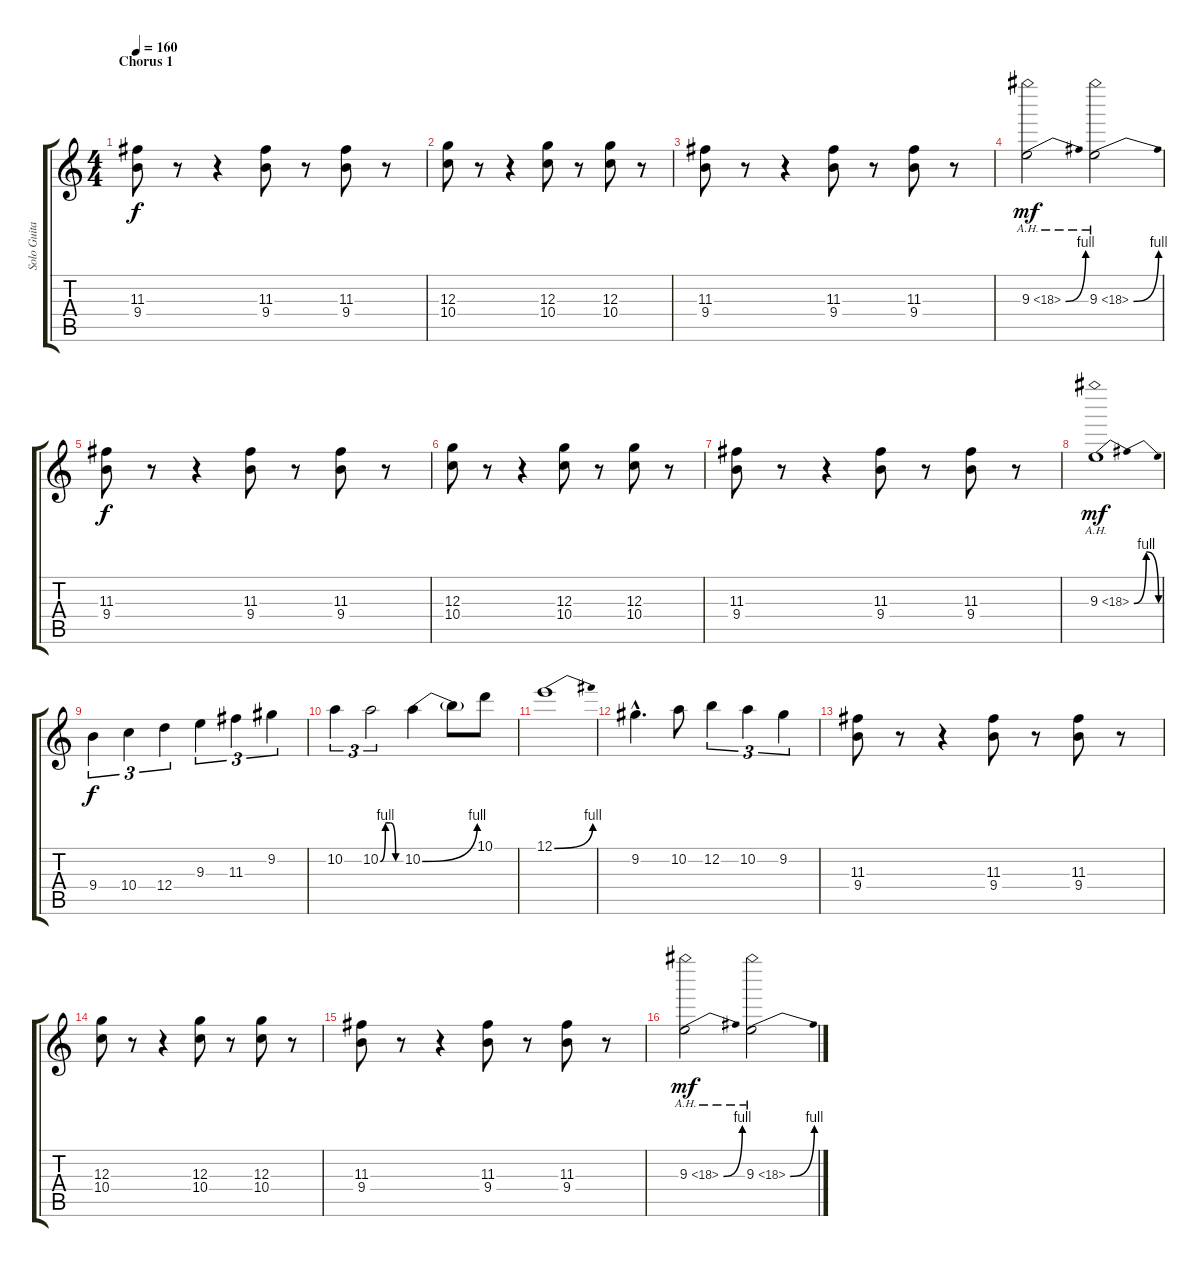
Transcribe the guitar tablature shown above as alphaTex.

\track ("Solo Guitar" "Solo Guita") {instrument distortionguitar}
\staff {score tabs}
\tuning (E4 B3 G3 D3 A2 E2) {hide}
\ts (4 4)
\section ("" "Chorus 1")
\tempo 160
\clef g2
\ks c
(11.3 9.4).8{dy f} r.8 r.4 (11.3 9.4).8 r.8 (11.3 9.4).8 r.8 |
(12.3 10.4).8 r.8 r.4 (12.3 10.4).8 r.8 (12.3 10.4).8 r.8 |
(11.3 9.4).8 r.8 r.4 (11.3 9.4).8 r.8 (11.3 9.4).8 r.8 |
9.3{be (bend 0 0 60 4) ah 9}.2{dy mf} 9.3{be (bend 0 0 60 4) ah 9}.2 |
(11.3 9.4).8{dy f} r.8 r.4 (11.3 9.4).8 r.8 (11.3 9.4).8 r.8 |
(12.3 10.4).8 r.8 r.4 (12.3 10.4).8 r.8 (12.3 10.4).8 r.8 |
(11.3 9.4).8 r.8 r.4 (11.3 9.4).8 r.8 (11.3 9.4).8 r.8 |
9.3{be (bendrelease 0 0 9 4 20 4 60 0) ah 9}.1{dy mf} |
9.4.4{tu (3 2) dy f} 10.4.4{tu (3 2)} 12.4.4{tu (3 2)} 9.3.4{tu (3 2)} 11.3.4{tu (3 2)} 9.2.4{tu (3 2)} |
10.2.4{tu (3 2)} 10.2{be (custom 0 0 15 4 30 4 45 0 60 0)}.2{tu (3 2)} 10.2{be (bend 0 0 60 4)}.4 10.2{t}.8 10.1.8 |
12.1{be (bend 0 0 60 4)}.1 |
9.2{hac}.4{d} 10.2.8 12.2.4{tu (3 2)} 10.2.4{tu (3 2)} 9.2.4{tu (3 2)} |
(11.3 9.4).8 r.8 r.4 (11.3 9.4).8 r.8 (11.3 9.4).8 r.8 |
(12.3 10.4).8 r.8 r.4 (12.3 10.4).8 r.8 (12.3 10.4).8 r.8 |
(11.3 9.4).8 r.8 r.4 (11.3 9.4).8 r.8 (11.3 9.4).8 r.8 |
9.3{be (bend 0 0 60 4) ah 9}.2{dy mf} 9.3{be (bend 0 0 60 4) ah 9}.2
